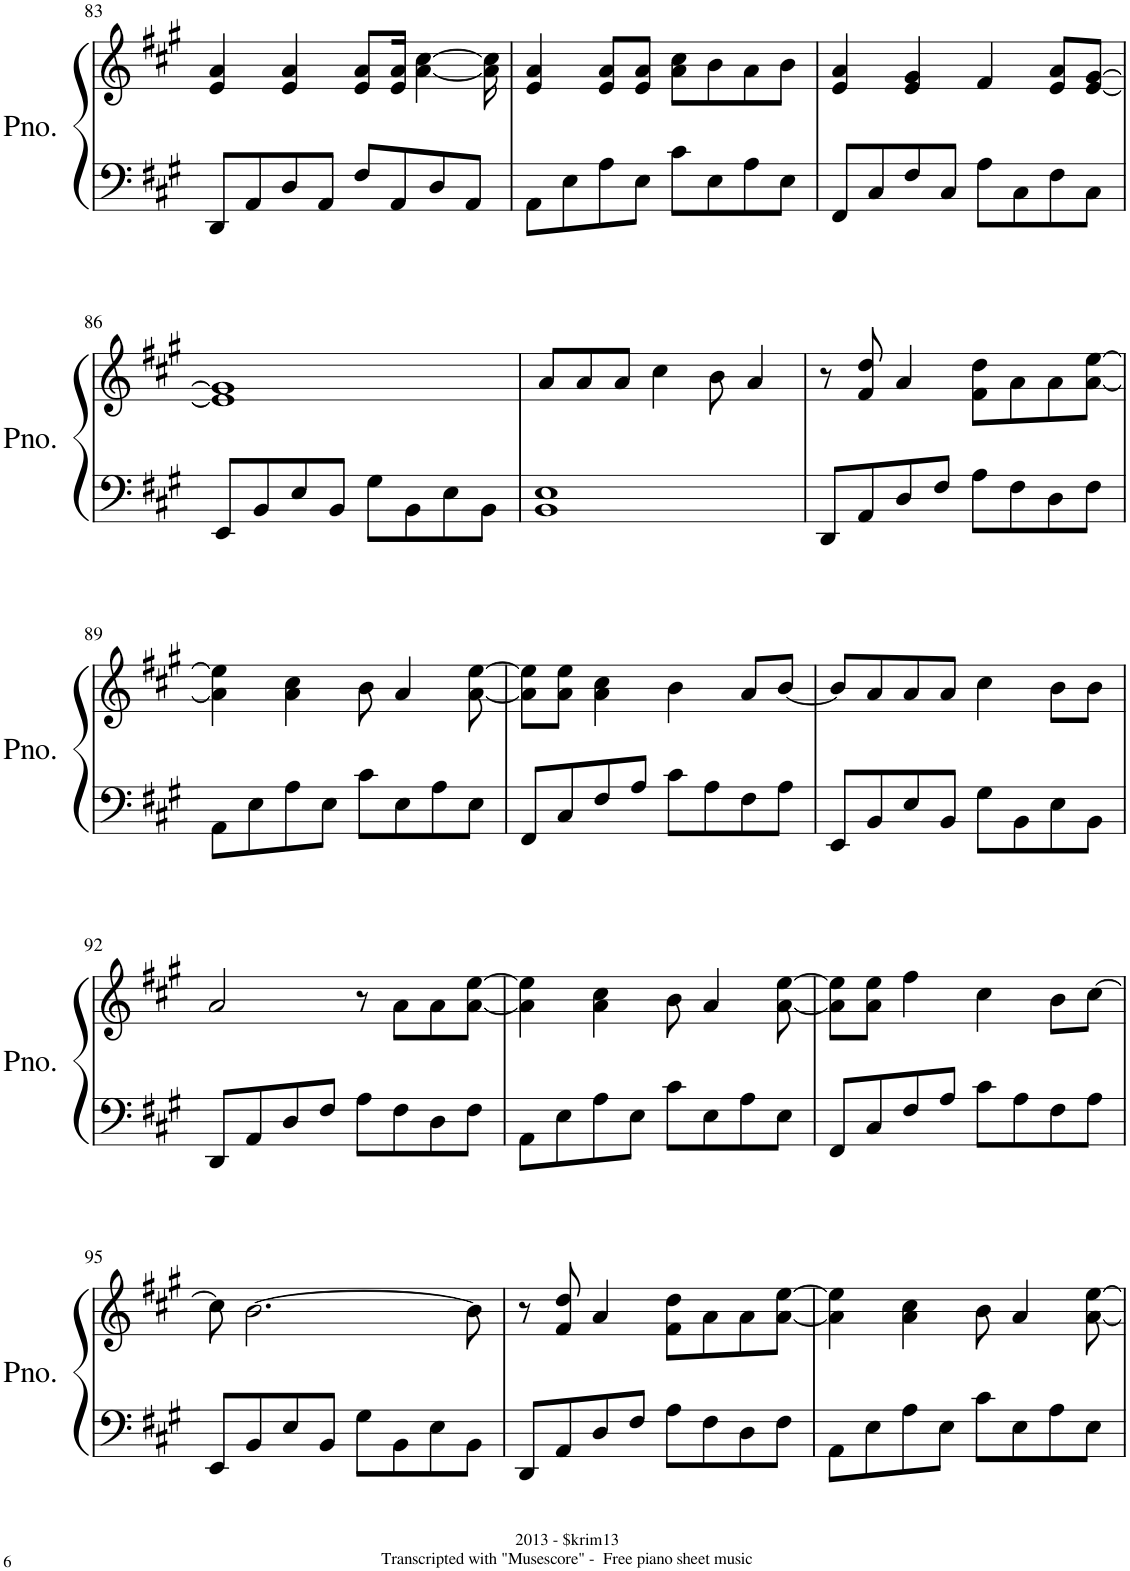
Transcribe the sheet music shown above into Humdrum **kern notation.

**kern	**kern
*part1	*part1
*staff2	*staff1
*I"Piano	*
*I'Pno.	*
!!LO:PB:g=z
*clefF4	*clefG2
*k[f#c#g#]	*k[f#c#g#]
*M4/4	*M4/4
=83	=83
8DD/L	4e/ 4a/
8AA/	.
8D/	4e/ 4a/
8AA/J	.
8F#/L	8e/ 8a/L
8AA/	16e/ 16a/Jk
.	[4a\ [4cc#\
8D/	.
8AA/J	.
.	16a\] 16cc#\]
=84	=84
8AA\L	4e/ 4a/
8E\	.
8A\	8e/ 8a/L
8E\J	8e/ 8a/J
8c#\L	8a\ 8cc#\L
8E\	8b\
8A\	8a\
8E\J	8b\J
=85	=85
8FF#/L	4e/ 4a/
8C#/	.
8F#/	4e/ 4g#/
8C#/J	.
8A\L	4f#/
8C#\	.
8F#\	8e/ 8a/L
8C#\J	[8e/ [8g#/J
!!LO:LB:g=z
=86	=86
8EE/L	1e] 1g#]
8BB/	.
8E/	.
8BB/J	.
8G#\L	.
8BB\	.
8E\	.
8BB\J	.
=87	=87
1BB 1E	8a/L
.	8a/
.	8a/J
.	4cc#\
.	8b\
.	4a/
=88	=88
8DD/L	8r
8AA/	8f#/ 8dd/
8D/	4a/
8F#/J	.
8A\L	8f#\ 8dd\L
8F#\	8a\
8D\	8a\
8F#\J	[8a\ [8ee\J
!!LO:LB:g=z
=89	=89
8AA\L	4a\] 4ee\]
8E\	.
8A\	4a\ 4cc#\
8E\J	.
8c#\L	8b\
8E\	4a/
8A\	.
8E\J	[8a\ [8ee\
=90	=90
8FF#/L	8a\] 8ee\]L
8C#/	8a\ 8ee\J
8F#/	4a\ 4cc#\
8A/J	.
8c#\L	4b\
8A\	.
8F#\	8a/L
8A\J	[8b/J
=91	=91
8EE/L	8b/L]
8BB/	8a/
8E/	8a/
8BB/J	8a/J
8G#\L	4cc#\
8BB\	.
8E\	8b\L
8BB\J	8b\J
!!LO:LB:g=z
=92	=92
8DD/L	2a/
8AA/	.
8D/	.
8F#/J	.
8A\L	8r
8F#\	8a\L
8D\	8a\
8F#\J	[8a\ [8ee\J
=93	=93
8AA\L	4a\] 4ee\]
8E\	.
8A\	4a\ 4cc#\
8E\J	.
8c#\L	8b\
8E\	4a/
8A\	.
8E\J	[8a\ [8ee\
=94	=94
8FF#/L	8a\] 8ee\]L
8C#/	8a\ 8ee\J
8F#/	4ff#\
8A/J	.
8c#\L	4cc#\
8A\	.
8F#\	8b\L
8A\J	[8cc#\J
!!LO:LB:g=z
=95	=95
8EE/L	8cc#\]
8BB/	[2.b\
8E/	.
8BB/J	.
8G#\L	.
8BB\	.
8E\	.
8BB\J	8b\]
=96	=96
8DD/L	8r
8AA/	8f#/ 8dd/
8D/	4a/
8F#/J	.
8A\L	8f#\ 8dd\L
8F#\	8a\
8D\	8a\
8F#\J	[8a\ [8ee\J
=97	=97
8AA\L	4a\] 4ee\]
8E\	.
8A\	4a\ 4cc#\
8E\J	.
8c#\L	8b\
8E\	4a/
8A\	.
8E\J	[8a\ [8ee\
=	=
*-	*-
